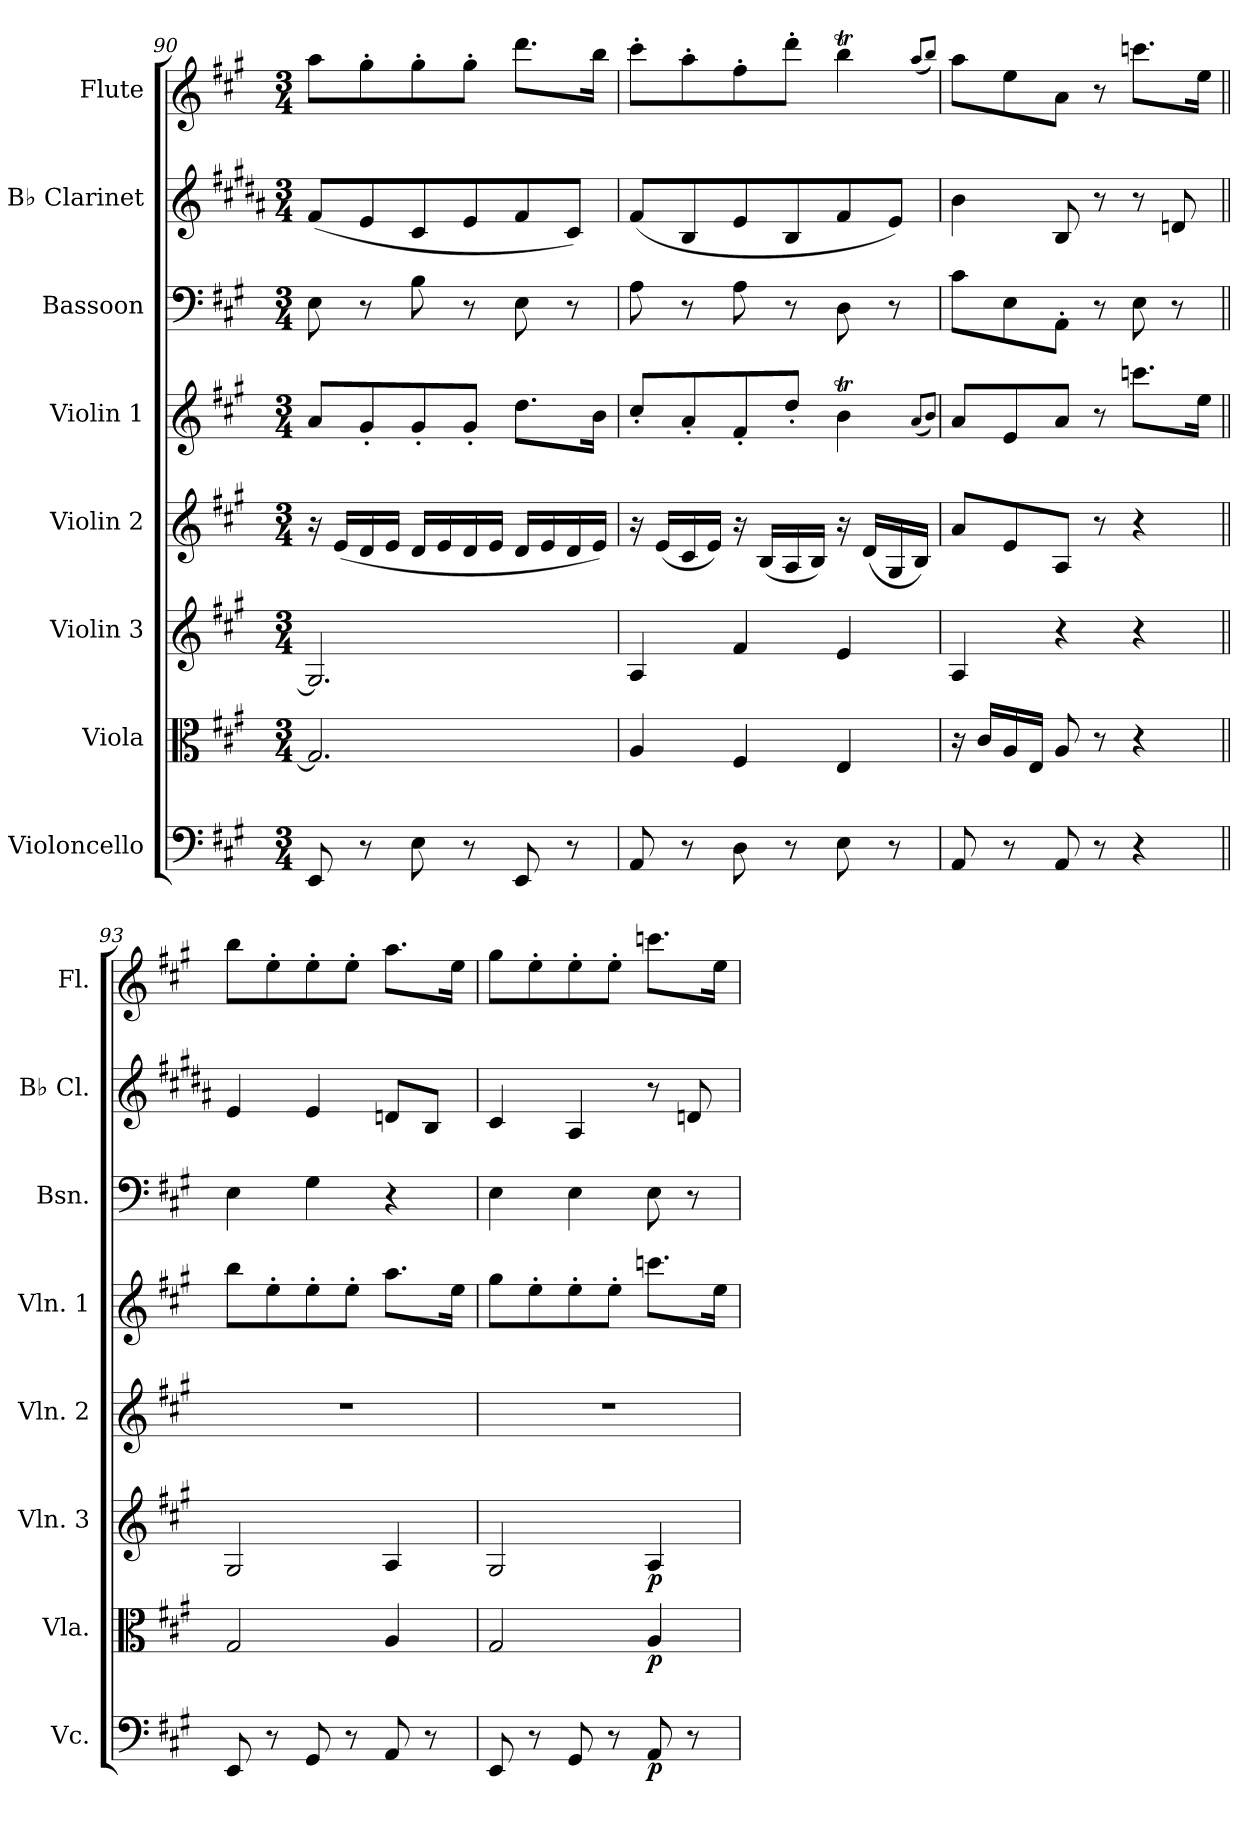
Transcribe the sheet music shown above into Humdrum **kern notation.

**kern	**dynam	**kern	**dynam	**kern	**dynam	**kern	**kern	**kern	**kern	**kern
*part8	*part8	*part7	*part7	*part6	*part6	*part5	*part4	*part3	*part2	*part1
*staff8	*staff8	*staff7	*staff7	*staff6	*staff6	*staff5	*staff4	*staff3	*staff2	*staff1
*I"Violoncello	*	*I"Viola	*	*I"Violin 3	*	*I"Violin 2	*I"Violin 1	*I"Bassoon	*I"B♭ Clarinet	*I"Flute
*I'Vc.	*	*I'Vla.	*	*I'Vln. 3	*	*I'Vln. 2	*I'Vln. 1	*I'Bsn.	*I'B♭ Cl.	*I'Fl.
*clefF4	*	*clefC3	*	*clefG2	*	*clefG2	*clefG2	*clefF4	*clefG2	*clefG2
*	*	*	*	*	*	*	*	*	*ITrd1c2	*
*k[f#c#g#]	*	*k[f#c#g#]	*	*k[f#c#g#]	*	*k[f#c#g#]	*k[f#c#g#]	*k[f#c#g#]	*k[f#c#g#]	*k[f#c#g#]
*M3/4	*	*M3/4	*	*M3/4	*	*M3/4	*M3/4	*M3/4	*M3/4	*M3/4
=90	=90	=90	=90	=90	=90	=90	=90	=90	=90	=90
8EE/	.	2.G#/]	.	2.G#/]	.	16r	8a/L	8E\	(8e/L	8aa\L
.	.	.	.	.	.	(16e/LL	.	.	.	.
8r	.	.	.	.	.	16d/	8g#'/	8r	8d/	8gg#'\
.	.	.	.	.	.	16e/JJ	.	.	.	.
8E\	.	.	.	.	.	16d/LL	8g#'/	8B\	8B/	8gg#'\
.	.	.	.	.	.	16e/	.	.	.	.
8r	.	.	.	.	.	16d/	8g#'/J	8r	8d/	8gg#'\J
.	.	.	.	.	.	16e/JJ	.	.	.	.
8EE/	.	.	.	.	.	16d/LL	8.dd\L	8E\	8e/	8.ddd\L
.	.	.	.	.	.	16e/	.	.	.	.
8r	.	.	.	.	.	16d/	.	8r	8B/J)	.
.	.	.	.	.	.	16e/JJ)	16b\Jk	.	.	16bb\Jk
!!LO:PB:g=z
=91	=91	=91	=91	=91	=91	=91	=91	=91	=91	=91
8AA/	.	4A/	.	4A/	.	16r	8cc#'/L	8A\	(8e/L	8ccc#'\L
.	.	.	.	.	.	(16e/LL	.	.	.	.
8r	.	.	.	.	.	16c#/	8a'/	8r	8A/	8aa'\
.	.	.	.	.	.	16e/JJ)	.	.	.	.
8D\	.	4F#/	.	4f#/	.	16r	8f#'/	8A\	8d/	8ff#'\
.	.	.	.	.	.	(16B/LL	.	.	.	.
8r	.	.	.	.	.	16A/	8dd'/J	8r	8A/	8ddd'\J
.	.	.	.	.	.	16B/JJ)	.	.	.	.
8E\	.	4E/	.	4e/	.	16r	4bT\	8D\	8e/	4bbT\
.	.	.	.	.	.	(16d/LL	.	.	.	.
8r	.	.	.	.	.	16G#/	.	8r	8d/J)	.
.	.	.	.	.	.	16B/JJ)	.	.	.	.
.	.	.	.	.	.	.	(8qa/L	.	.	(8qaa/L
.	.	.	.	.	.	.	8qb/J)	.	.	8qbb/J)
=92	=92	=92	=92	=92	=92	=92	=92	=92	=92	=92
8AA/	.	16r	.	4A/	.	8a/L	8a/L	8c#\L	4a\	8aa\L
.	.	16c#/LL	.	.	.	.	.	.	.	.
8r	.	16A/	.	.	.	8e/	8e/	8E\	.	8ee\
.	.	16E/JJ	.	.	.	.	.	.	.	.
8AA/	.	8A/	.	4r	.	8A/J	8a/J	8AA'\J	8A/	8a\J
8r	.	8r	.	.	.	8r	8r	8r	8r	8r
4r	.	4r	.	4r	.	4r	8.cccn\L	8E\	8r	8.cccn\L
.	.	.	.	.	.	.	.	8r	8cn/	.
.	.	.	.	.	.	.	16ee\Jk	.	.	16ee\Jk
=93||	=93||	=93||	=93||	=93||	=93||	=93||	=93||	=93||	=93||	=93||
8EE/	.	2G#/	.	2G#/	.	2.r	8bb\L	4E\	4d/	8bb\L
8r	.	.	.	.	.	.	8ee'\	.	.	8ee'\
8GG#/	.	.	.	.	.	.	8ee'\	4G#\	4d/	8ee'\
8r	.	.	.	.	.	.	8ee'\J	.	.	8ee'\J
8AA/	.	4A/	.	4A/	.	.	8.aa\L	4r	8cn/L	8.aa\L
8r	.	.	.	.	.	.	.	.	8A/J	.
.	.	.	.	.	.	.	16ee\Jk	.	.	16ee\Jk
=94	=94	=94	=94	=94	=94	=94	=94	=94	=94	=94
8EE/	.	2G#/	.	2G#/	.	2.r	8gg#\L	4E\	4B/	8gg#\L
8r	.	.	.	.	.	.	8ee'\	.	.	8ee'\
8GG#/	.	.	.	.	.	.	8ee'\	4E\	4G#/	8ee'\
8r	.	.	.	.	.	.	8ee'\J	.	.	8ee'\J
!	!LO:DY:b	!	!LO:DY:b	!	!LO:DY:b	!	!	!	!	!
8AA/	p	4A/	p	4A/	p	.	8.cccn\L	8E\	8r	8.cccn\L
8r	.	.	.	.	.	.	.	8r	8cn/	.
.	.	.	.	.	.	.	16ee\Jk	.	.	16ee\Jk
=	=	=	=	=	=	=	=	=	=	=
*-	*-	*-	*-	*-	*-	*-	*-	*-	*-	*-
